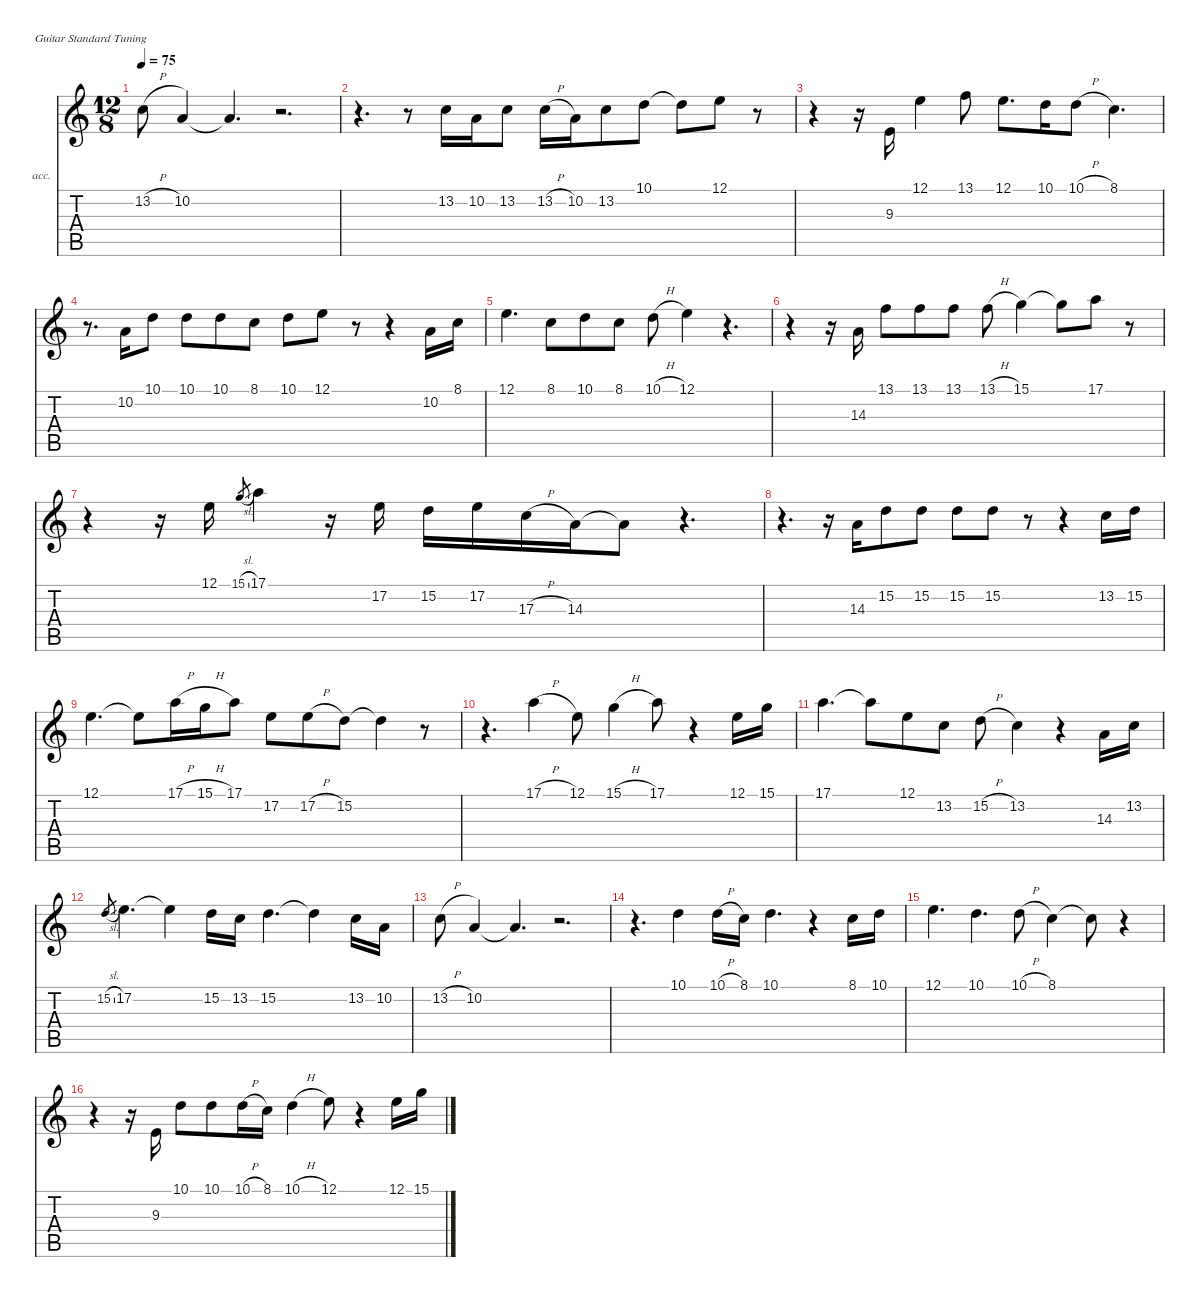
\defaultSystemsLayout 4
\hideDynamics
\bracketExtendMode nobrackets
\firstSystemTrackNameOrientation horizontal
\otherSystemsTrackNameOrientation horizontal
\track ("Voice" "acc.") {instrument accordion}
\staff {score tabs}
\tuning (E4 B3 G3 D3 A2 E2)
\ts (12 8)
\tempo 75
\clef g2
\ks c
13.2{h}.8{dy f beam Down} 10.2.4{beam Up} 10.2{t}.4{d beam Up} r.2{d beam Up} |
r.4{d beam Down} r.8{beam Down} 13.2.16{beam Down} 10.2.16{beam Down} 13.2.8{beam Down} 13.2{h}.16{beam Down} 10.2.16{beam Down} 13.2.8{beam Down} 10.1.8{beam Down} 10.1{t}.8{beam Down} 12.1.8{beam Down} r.8{beam Down} |
r.4{beam Down} r.16{beam Down} 9.3.16{beam Up} 12.1.4{beam Down} 13.1.8{beam Down} 12.1.8{d beam Down} 10.1.16{beam Down} 10.1{h}.8{beam Down} 8.1.4{d beam Down} |
r.8{d beam Down} 10.2.16{beam Down} 10.1.8{beam Down} 10.1.8{beam Down} 10.1.8{beam Down} 8.1.8{beam Down} 10.1.8{beam Down} 12.1.8{beam Down} r.8{beam Down} r.4{beam Down} 10.2.16{beam Down} 8.1.16{beam Down} |
12.1.4{d beam Down} 8.1.8{beam Down} 10.1.8{beam Down} 8.1.8{beam Down} 10.1{h}.8{beam Down} 12.1.4{beam Down} r.4{d beam Down} |
r.4{beam Down} r.16{beam Down} 14.3.16{beam Up} 13.1.8{beam Down} 13.1.8{beam Down} 13.1.8{beam Down} 13.1{h}.8{beam Down} 15.1.4{beam Down} 15.1{t}.8{beam Down} 17.1.8{beam Down} r.8{beam Down} |
r.4{beam Down} r.16{beam Down} 12.1.16{beam Down} 15.1{sl}.8{gr dy mf beam Up} 17.1.4{dy f beam Down} r.16{beam Down} 17.2.16{beam Down} 15.2.16{beam Down} 17.2.16{beam Down} 17.3{h}.16{beam Down} 14.3.16{beam Down} 14.3{t}.8{beam Down} r.4{d beam Down} |
r.4{d beam Down} r.16{beam Down} 14.3.16{beam Down} 15.2.8{beam Down} 15.2.8{beam Down} 15.2.8{beam Down} 15.2.8{beam Down} r.8{beam Down} r.4{beam Down} 13.2.16{beam Down} 15.2.16{beam Down} |
12.1.4{d beam Down} 12.1{t}.8{beam Down} 17.1{h}.16{beam Down} 15.1{h}.16{beam Down} 17.1.8{beam Down} 17.2.8{beam Down} 17.2{h}.8{beam Down} 15.2.8{beam Down} 15.2{t}.4{beam Down} r.8{beam Down} |
r.4{d beam Down} 17.1{h}.4{beam Down} 12.1.8{beam Down} 15.1{h}.4{beam Down} 17.1.8{beam Down} r.4{beam Down} 12.1.16{beam Down} 15.1.16{beam Down} |
17.1.4{d beam Down} 17.1{t}.8{beam Down} 12.1.8{beam Down} 13.2.8{beam Down} 15.2{h}.8{beam Down} 13.2.4{beam Down} r.4{beam Down} 14.3.16{beam Down} 13.2.16{beam Down} |
15.2{sl}.8{gr dy mf beam Up} 17.2.4{d dy f beam Down} 17.2{t}.4{beam Down} 15.2.16{beam Down} 13.2.16{beam Down} 15.2.4{d beam Down} 15.2{t}.4{beam Down} 13.2.16{beam Down} 10.2.16{beam Down} |
13.2{h}.8{beam Down} 10.2.4{beam Up} 10.2{t}.4{d beam Up} r.2{d beam Up} |
r.4{d beam Down} 10.1.4{beam Down} 10.1{h}.16{beam Down} 8.1.16{beam Down} 10.1.4{d beam Down} r.4{beam Down} 8.1.16{beam Down} 10.1.16{beam Down} |
12.1.4{d beam Down} 10.1.4{d beam Down} 10.1{h}.8{beam Down} 8.1.4{beam Down} 8.1{t}.8{beam Down} r.4{beam Down} |
r.4{beam Down} r.16{beam Down} 9.3.16{beam Up} 10.1.8{beam Down} 10.1.8{beam Down} 10.1{h}.16{beam Down} 8.1.16{beam Down} 10.1{h}.4{beam Down} 12.1.8{beam Down} r.4{beam Down} 12.1.16{beam Down} 15.1.16{beam Down}
